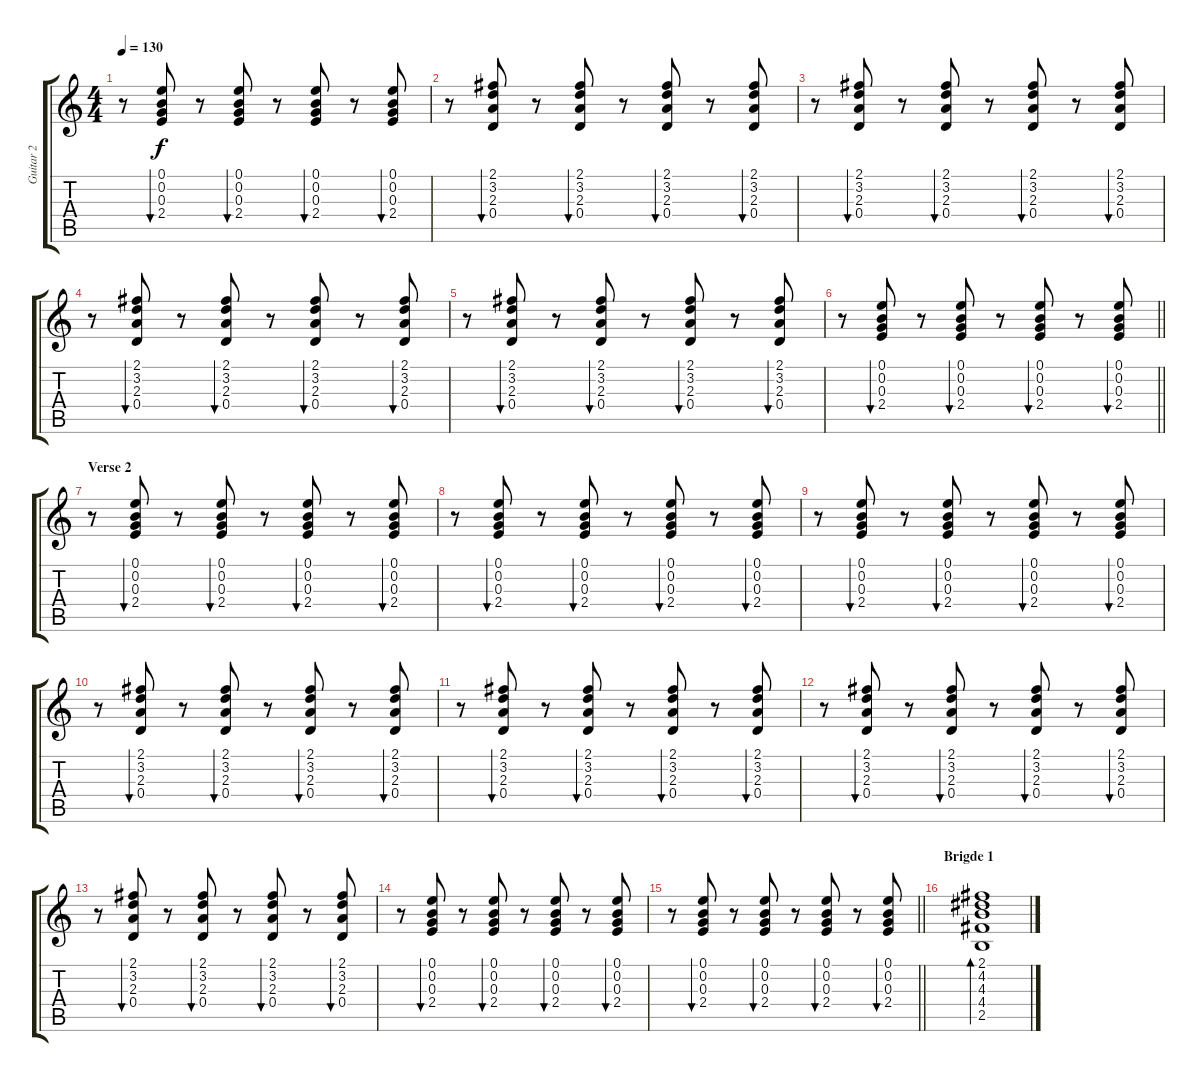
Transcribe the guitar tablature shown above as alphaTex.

\track ("Guitar 2" "Guitar 2") {instrument acousticguitarsteel}
\staff {score tabs}
\tuning (E4 B3 G3 D3 A2 E2) {hide}
\ts (4 4)
\tempo 130
\clef g2
\ks c
r.8{dy f} (0.1 0.2 0.3 2.4).8{bu 30} r.8 (0.1 0.2 0.3 2.4).8{bu 30} r.8 (0.1 0.2 0.3 2.4).8{bu 30} r.8 (0.1 0.2 0.3 2.4).8{bu 30} |
r.8 (2.1 3.2 2.3 0.4).8{bu 30} r.8 (2.1 3.2 2.3 0.4).8{bu 30} r.8 (2.1 3.2 2.3 0.4).8{bu 30} r.8 (2.1 3.2 2.3 0.4).8{bu 30} |
r.8 (2.1 3.2 2.3 0.4).8{bu 30} r.8 (2.1 3.2 2.3 0.4).8{bu 30} r.8 (2.1 3.2 2.3 0.4).8{bu 30} r.8 (2.1 3.2 2.3 0.4).8{bu 30} |
r.8 (2.1 3.2 2.3 0.4).8{bu 30} r.8 (2.1 3.2 2.3 0.4).8{bu 30} r.8 (2.1 3.2 2.3 0.4).8{bu 30} r.8 (2.1 3.2 2.3 0.4).8{bu 30} |
r.8 (2.1 3.2 2.3 0.4).8{bu 30} r.8 (2.1 3.2 2.3 0.4).8{bu 30} r.8 (2.1 3.2 2.3 0.4).8{bu 30} r.8 (2.1 3.2 2.3 0.4).8{bu 30} |
\barLineRight lightlight
r.8 (0.1 0.2 0.3 2.4).8{bu 30} r.8 (0.1 0.2 0.3 2.4).8{bu 30} r.8 (0.1 0.2 0.3 2.4).8{bu 30} r.8 (0.1 0.2 0.3 2.4).8{bu 30} |
\section ("" "Verse 2")
r.8 (0.1 0.2 0.3 2.4).8{bu 30} r.8 (0.1 0.2 0.3 2.4).8{bu 30} r.8 (0.1 0.2 0.3 2.4).8{bu 30} r.8 (0.1 0.2 0.3 2.4).8{bu 30} |
r.8 (0.1 0.2 0.3 2.4).8{bu 30} r.8 (0.1 0.2 0.3 2.4).8{bu 30} r.8 (0.1 0.2 0.3 2.4).8{bu 30} r.8 (0.1 0.2 0.3 2.4).8{bu 30} |
r.8 (0.1 0.2 0.3 2.4).8{bu 30} r.8 (0.1 0.2 0.3 2.4).8{bu 30} r.8 (0.1 0.2 0.3 2.4).8{bu 30} r.8 (0.1 0.2 0.3 2.4).8{bu 30} |
r.8 (2.1 3.2 2.3 0.4).8{bu 30} r.8 (2.1 3.2 2.3 0.4).8{bu 30} r.8 (2.1 3.2 2.3 0.4).8{bu 30} r.8 (2.1 3.2 2.3 0.4).8{bu 30} |
r.8 (2.1 3.2 2.3 0.4).8{bu 30} r.8 (2.1 3.2 2.3 0.4).8{bu 30} r.8 (2.1 3.2 2.3 0.4).8{bu 30} r.8 (2.1 3.2 2.3 0.4).8{bu 30} |
r.8 (2.1 3.2 2.3 0.4).8{bu 30} r.8 (2.1 3.2 2.3 0.4).8{bu 30} r.8 (2.1 3.2 2.3 0.4).8{bu 30} r.8 (2.1 3.2 2.3 0.4).8{bu 30} |
r.8 (2.1 3.2 2.3 0.4).8{bu 30} r.8 (2.1 3.2 2.3 0.4).8{bu 30} r.8 (2.1 3.2 2.3 0.4).8{bu 30} r.8 (2.1 3.2 2.3 0.4).8{bu 30} |
r.8 (0.1 0.2 0.3 2.4).8{bu 30} r.8 (0.1 0.2 0.3 2.4).8{bu 30} r.8 (0.1 0.2 0.3 2.4).8{bu 30} r.8 (0.1 0.2 0.3 2.4).8{bu 30} |
\barLineRight lightlight
r.8 (0.1 0.2 0.3 2.4).8{bu 30} r.8 (0.1 0.2 0.3 2.4).8{bu 30} r.8 (0.1 0.2 0.3 2.4).8{bu 30} r.8 (0.1 0.2 0.3 2.4).8{bu 30} |
\section ("" "Brigde 1")
(2.1 4.2 4.3 4.4 2.5).1{bd 30}
